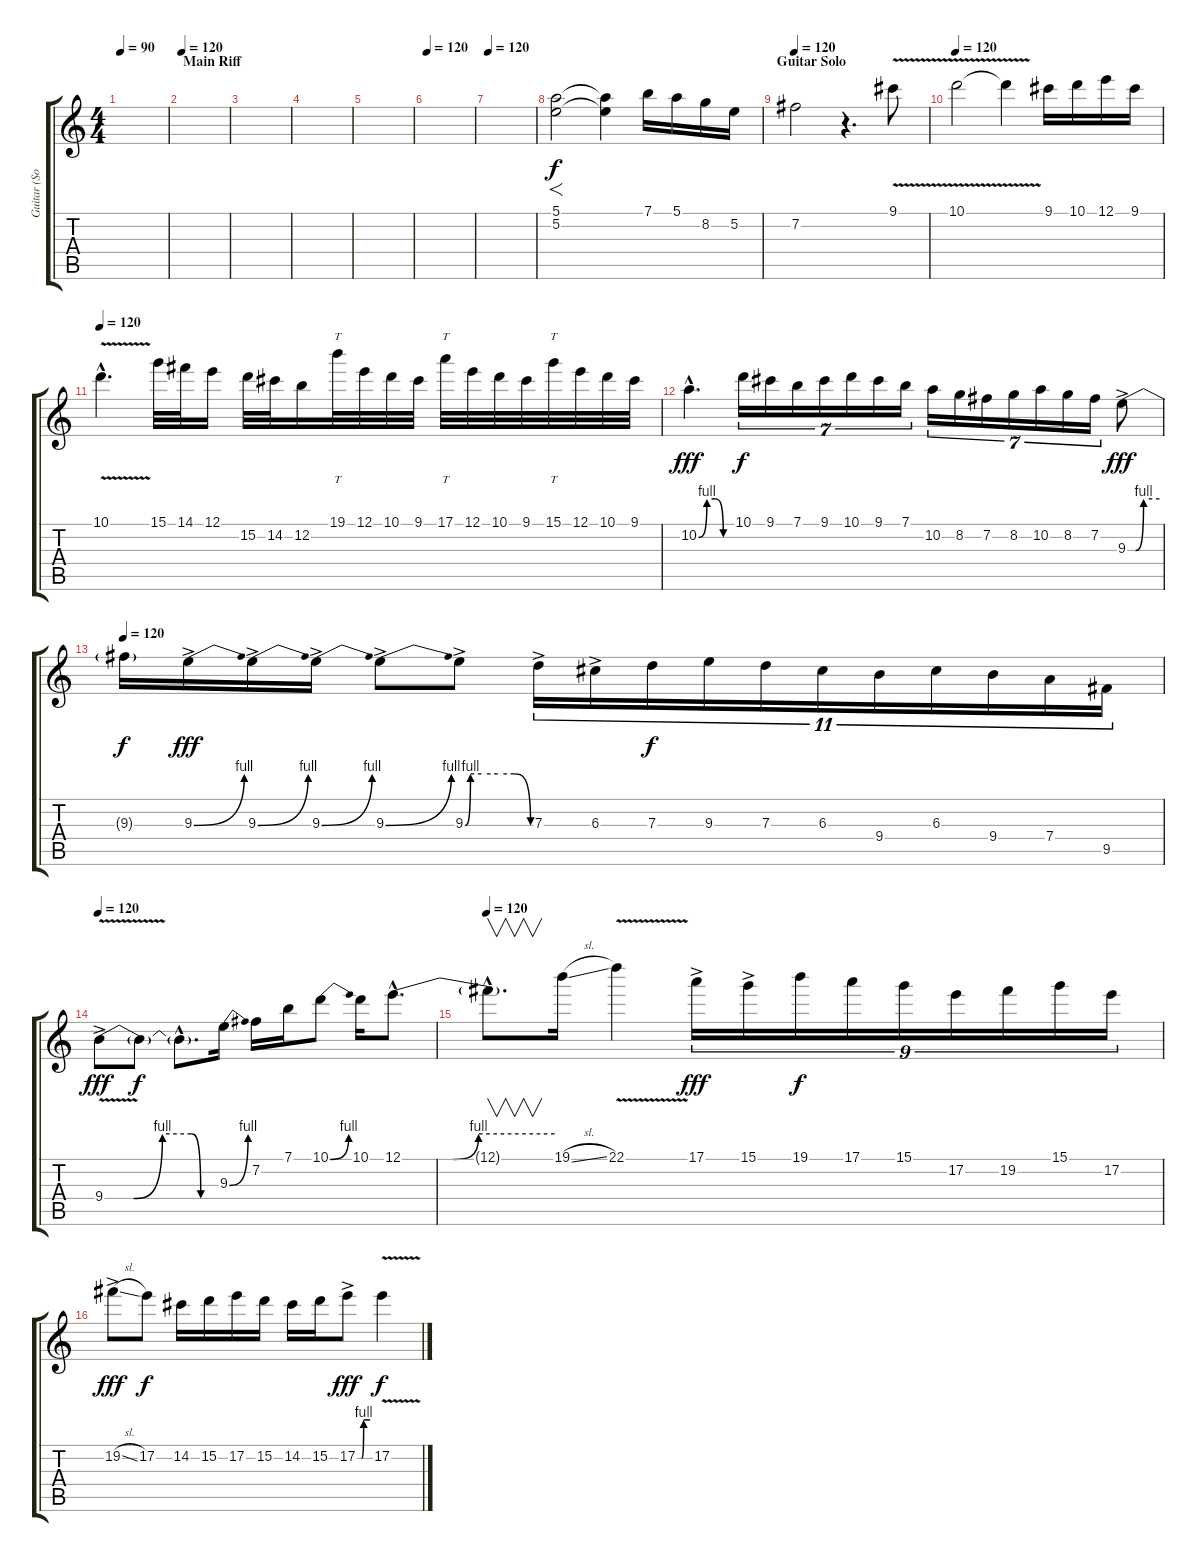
\track ("Guitar (Solo)" "Guitar (So") {instrument overdrivenguitar}
\staff {score tabs}
\tuning (E4 B3 G3 D3 A2 E2) {hide}
\ts (4 4)
\tempo 90
\clef g2
\ks c
|
\section ("" "Main Riff")
\tempo 120
|
|
|
|
\tempo 120
|
\tempo 120
|
(5.1 5.2).2{f} (5.1{t} 5.2{t}).4 7.1.16 5.1.16 8.2.16 5.2.16 |
\section ("" "Guitar Solo")
\tempo 120
7.2.2 r.4{d} 9.1{v}.8 |
\tempo 120
10.1{v}.2 10.1{t}.4 9.1.16 10.1.16 12.1.16 9.1.16 |
\tempo 120
10.1{v hac}.4{d} 15.1.32 14.1.32 12.1.16 15.2.32 14.2.32 12.2.16 19.1.32{tt} 12.1.32 10.1.32 9.1.32 17.1.32{tt} 12.1.32 10.1.32 9.1.32 15.1.32{tt} 12.1.32 10.1.32 9.1.32 |
10.2{be (custom 0 0 15 4 30 4 45 0 60 0) hac}.4{d dy fff} 10.1.16{tu (7 4) dy f} 9.1.16{tu (7 4)} 7.1.16{tu (7 4)} 9.1.16{tu (7 4)} 10.1.16{tu (7 4)} 9.1.16{tu (7 4)} 7.1.16{tu (7 4)} 10.2.16{tu (7 4)} 8.2.16{tu (7 4)} 7.2.16{tu (7 4)} 8.2.16{tu (7 4)} 10.2.16{tu (7 4)} 8.2.16{tu (7 4)} 7.2.16{tu (7 4)} 9.3{be (custom 0 0 15 0 30 4 60 4) ac}.8{dy fff} |
\tempo 120
9.3{t}.16{dy f} 9.3{be (bend 0 0 60 4) ac}.16{dy fff} 9.3{be (bend 0 0 60 4) ac}.16 9.3{be (bend 0 0 60 4) ac}.16 9.3{be (bend 0 0 60 4) ac}.8 9.3{be (custom 0 0 5 4 15 4 30 4 45 4 60 0) ac}.8 7.3{ac}.16{tu (11 8)} 6.3{ac}.16{tu (11 8)} 7.3.16{tu (11 8) dy f} 9.3.16{tu (11 8)} 7.3.16{tu (11 8)} 6.3.16{tu (11 8)} 9.4.16{tu (11 8)} 6.3.16{tu (11 8)} 9.4.16{tu (11 8)} 7.4.16{tu (11 8)} 9.5.16{tu (11 8)} |
\tempo 120
9.4{be (custom 0 0 15 0 30 4 45 4 50 0 60 0) v ac}.8{dy fff} 9.4{t}.8{dy f} 9.4{hac t}.8{d} 9.3{be (bend 0 0 60 4)}.16 7.2.16 7.1.16 10.1{be (bend 0 0 60 4)}.8 10.1.16 12.1{be (custom 0 0 20 0 30 4 60 4) hac}.8{d} |
\tempo 120
12.1{hac t}.8{v d} 19.1{sl}.16 22.1{v}.4 17.1{ac}.16{tu (9 8) dy fff} 15.1{ac}.16{tu (9 8)} 19.1.16{tu (9 8) dy f} 17.1.16{tu (9 8)} 15.1.16{tu (9 8)} 17.2.16{tu (9 8)} 19.2.16{tu (9 8)} 15.1.16{tu (9 8)} 17.2.16{tu (9 8)} |
19.2{sl ac}.8{dy fff} 17.2.8{dy f} 14.2.16 15.2.16 17.2.16 15.2.16 14.2.16 15.2.16 17.2{be (custom 0 0 20 0 30 4 60 4) ac}.8{dy fff} 17.2{v}.4{dy f}
